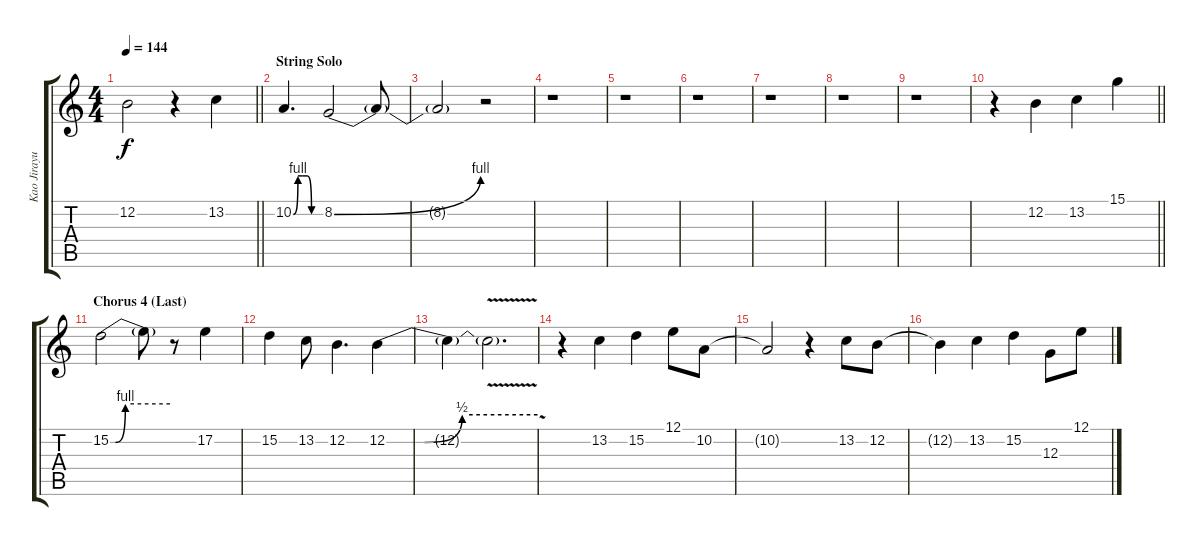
\track ("Kao Jirayu (Vocal)" "Kao Jirayu") {instrument oboe}
\staff {score tabs}
\tuning (E4 B3 G3 D3 A2 E2) {hide}
\ts (4 4)
\tempo 144
\clef g2
\barLineRight lightlight
\ks c
12.2{t}.2{dy f} r.4 13.2.4 |
\section ("" "String Solo")
10.2{be (custom 0 0 10 4 20 4 30 4 40 0 60 0)}.4{d} 8.2{be (bend 0 0 60 4)}.2 8.2{t}.8 |
8.2{t}.2 r.2 |
r.1 |
r.1 |
r.1 |
r.1 |
r.1 |
r.1 |
\barLineRight lightlight
r.4 12.2.4 13.2.4 15.1.4 |
\section ("" "Chorus 4 (Last)")
15.2{be (custom 0 0 5 0 15 4 60 4)}.2 15.2{t}.8 r.8 17.2.4 |
15.2.4 13.2.8 12.2.4{d} 12.2{be (custom 0 0 15 0 30 2 60 2)}.4 |
12.2{t}.4 12.2{v t}.2{d} |
r.4 13.2.4 15.2.4 12.1.8 10.2.8 |
10.2{t}.2 r.4 13.2.8 12.2.8 |
12.2{t}.4 13.2.4 15.2.4 12.3.8 12.1.8
